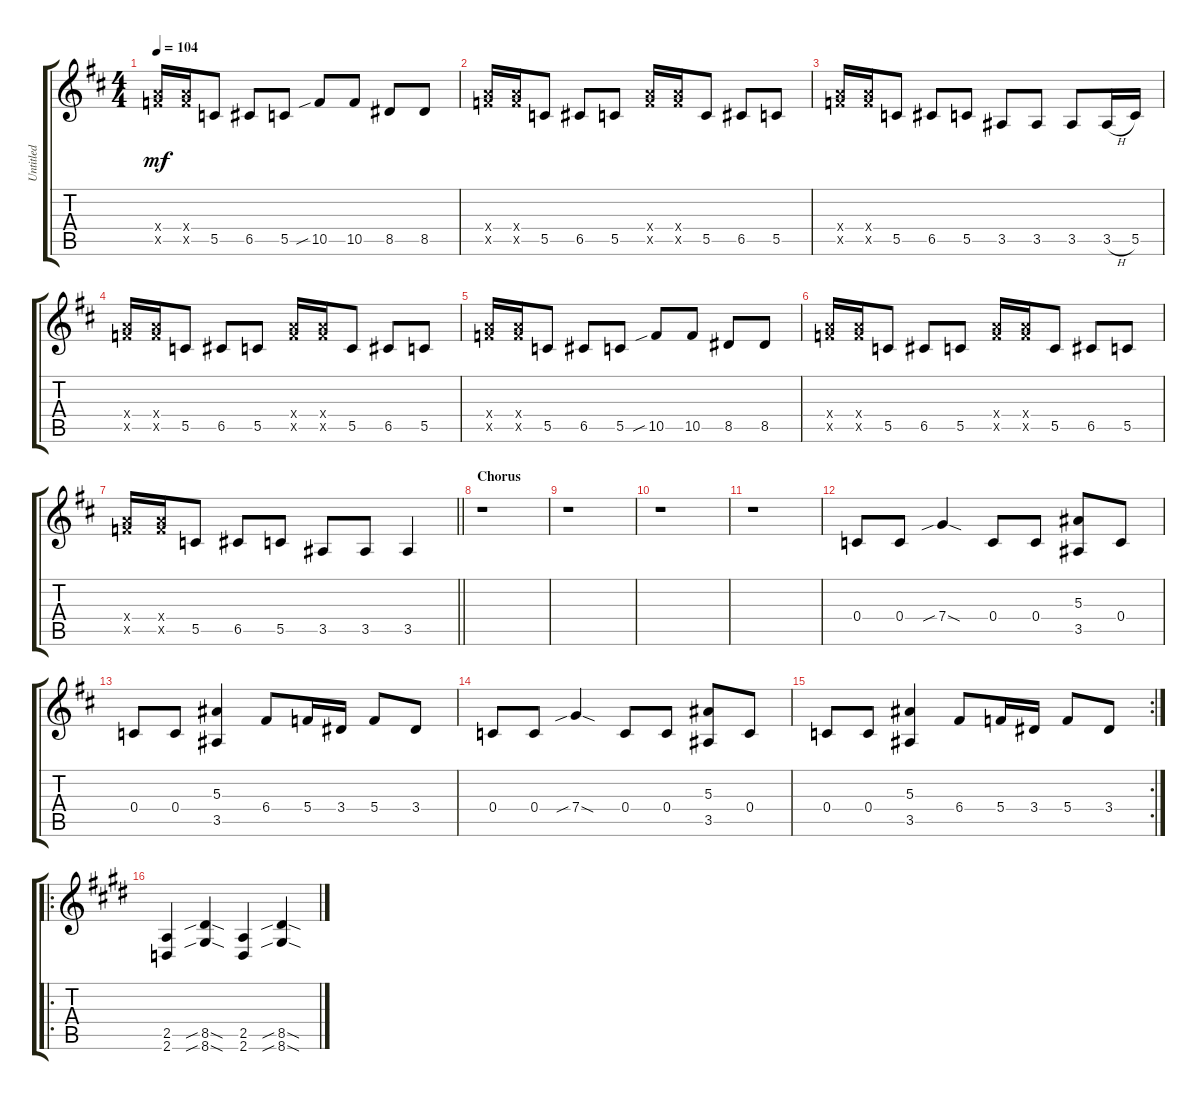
\track ("Untitled" "Untitled") {instrument distortionguitar}
\staff {score tabs}
\tuning (D4 A3 F3 C3 G2 C2) {hide}
\ts (4 4)
\tempo 104
\clef g2
\ks d
(9.4{x} 10.5{x}).16{dy mf} (9.4{x} 10.5{x}).16 5.5.8 6.5.8 5.5.8 10.5{sib}.8 10.5.8 8.5.8 8.5.8 |
(9.4{x} 10.5{x}).16 (9.4{x} 10.5{x}).16 5.5.8 6.5.8 5.5.8 (9.4{x} 10.5{x}).16 (9.4{x} 10.5{x}).16 5.5.8 6.5.8 5.5.8 |
(9.4{x} 10.5{x}).16 (9.4{x} 10.5{x}).16 5.5.8 6.5.8 5.5.8 3.5.8 3.5.8 3.5.8 3.5{h}.16 5.5.16 |
(9.4{x} 10.5{x}).16 (9.4{x} 10.5{x}).16 5.5.8 6.5.8 5.5.8 (9.4{x} 10.5{x}).16 (9.4{x} 10.5{x}).16 5.5.8 6.5.8 5.5.8 |
(9.4{x} 10.5{x}).16 (9.4{x} 10.5{x}).16 5.5.8 6.5.8 5.5.8 10.5{sib}.8 10.5.8 8.5.8 8.5.8 |
(9.4{x} 10.5{x}).16 (9.4{x} 10.5{x}).16 5.5.8 6.5.8 5.5.8 (9.4{x} 10.5{x}).16 (9.4{x} 10.5{x}).16 5.5.8 6.5.8 5.5.8 |
\barLineRight lightlight
(9.4{x} 10.5{x}).16 (9.4{x} 10.5{x}).16 5.5.8 6.5.8 5.5.8 3.5.8 3.5.8 3.5.4 |
\section ("" "Chorus")
r.1 |
r.1 |
r.1 |
r.1 |
0.4.8 0.4.8 7.4{sib sod}.4 0.4.8 0.4.8 (5.3 3.5).8 0.4.8 |
0.4.8 0.4.8 (5.3 3.5).4 6.4.8 5.4.16 3.4.16 5.4.8 3.4.8 |
0.4.8 0.4.8 7.4{sib sod}.4 0.4.8 0.4.8 (5.3 3.5).8 0.4.8 |
\rc 2
0.4.8 0.4.8 (5.3 3.5).4 6.4.8 5.4.16 3.4.16 5.4.8 3.4.8 |
\ro
\ks e
(2.5 2.6).4 (8.5{sib sod} 8.6{sib sod}).4 (2.5 2.6).4 (8.5{sib sod} 8.6{sib sod}).4
